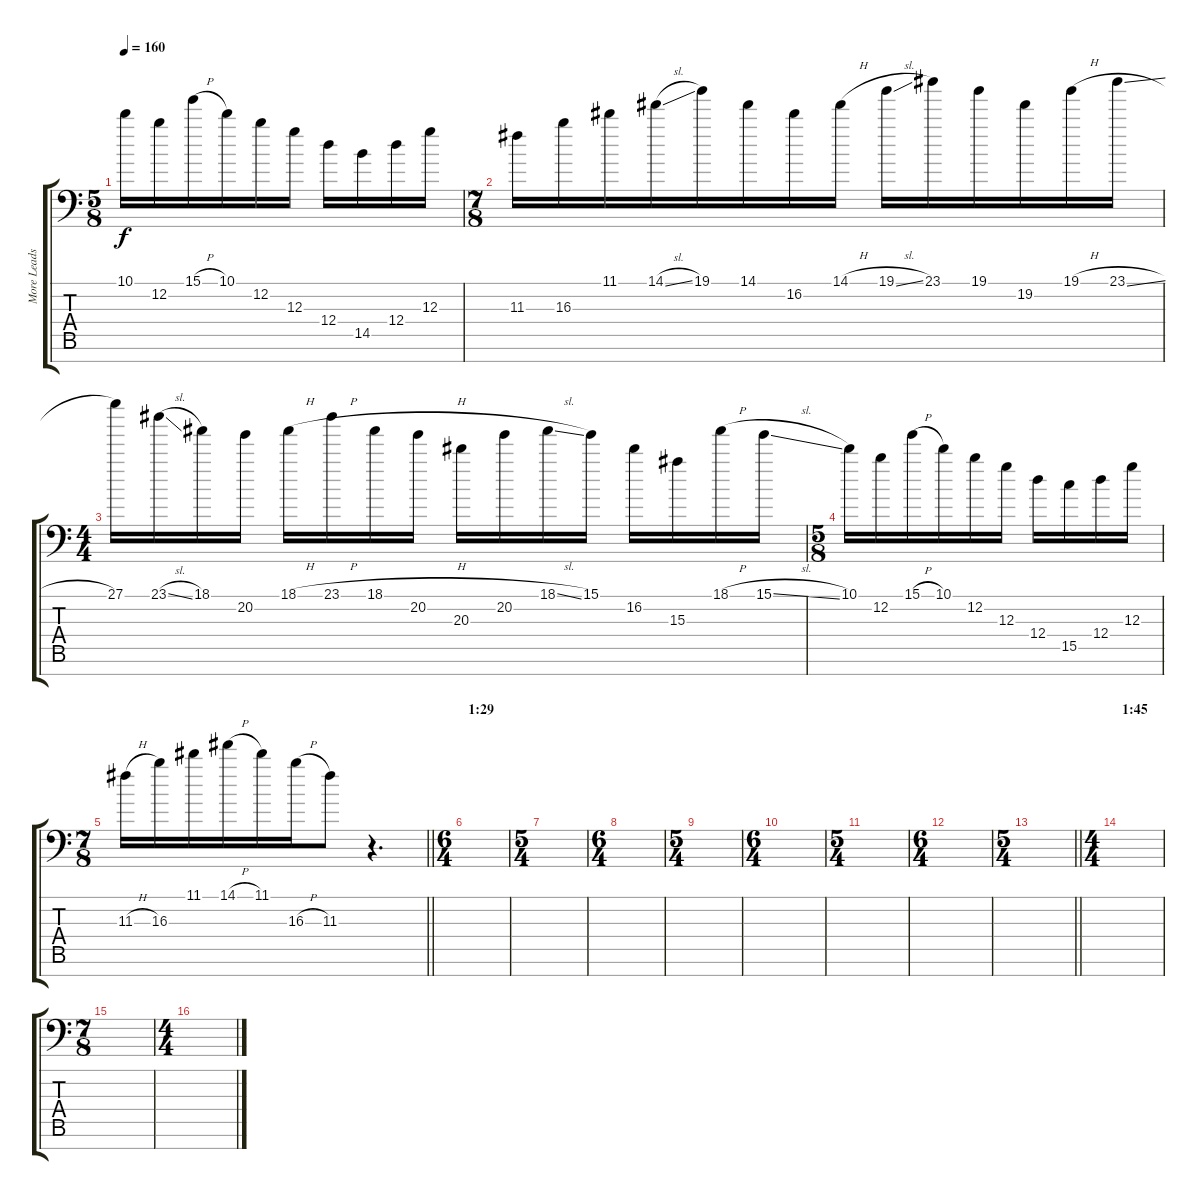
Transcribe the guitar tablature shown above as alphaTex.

\track ("More Leads And Rhythms L Harmonizing" "More Leads") {instrument distortionguitar}
\staff {score tabs}
\tuning (E4 B3 G3 D3 A2 E2 A1) {hide}
\ts (5 8)
\tempo 160
\clef f4
\ks c
10.1.16{dy f} 12.2.16 15.1{h}.16 10.1.16 12.2.16 12.3.16 12.4.16 14.5.16 12.4.16 12.3.16 |
\ts (7 8)
11.3.16 16.3.16 11.1.16 14.1{sl}.16 19.1.16 14.1.16 16.2.16 14.1{h}.16 19.1{sl}.16 23.1.16 19.1.16 19.2.16 19.1{h}.16 23.1{sl}.16 |
\ts (4 4)
27.1.16 23.1{sl}.16 18.1.16 20.2.16 18.1{h}.16 23.1{h}.16 18.1{h}.16 20.2.16 20.3.16 20.2.16 18.1{sl}.16 15.1.16 16.2.16 15.3.16 18.1{h}.16 15.1{sl}.16 |
\ts (5 8)
10.1.16 12.2.16 15.1{h}.16 10.1.16 12.2.16 12.3.16 12.4.16 15.5.16 12.4.16 12.3.16 |
\ts (7 8)
\barLineRight lightlight
11.3{h}.16 16.3.16 11.1.16 14.1{h}.16 11.1.16 16.3{h}.16 11.3.8 r.4{d} |
\ts (6 4)
\section ("" "1:29")
|
\ts (5 4)
|
\ts (6 4)
|
\ts (5 4)
|
\ts (6 4)
|
\ts (5 4)
|
\ts (6 4)
|
\ts (5 4)
\barLineRight lightlight
|
\ts (4 4)
\section ("" "1:45")
|
\ts (7 8)
|
\ts (4 4)
